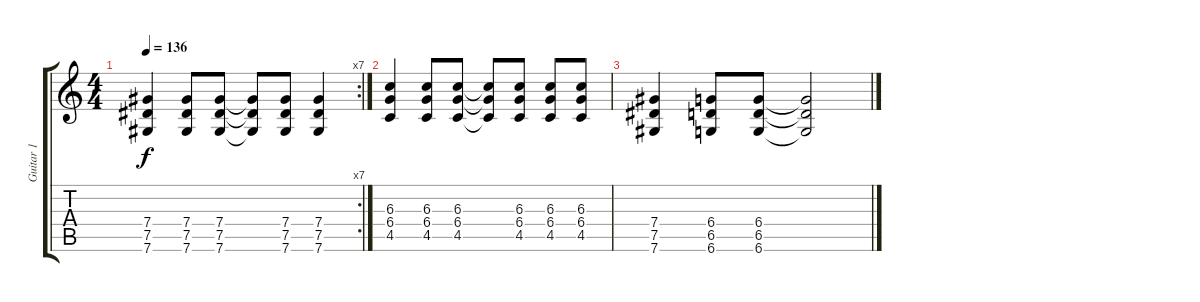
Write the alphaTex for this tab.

\track ("Guitar 1" "Guitar 1") {instrument distortionguitar}
\staff {score tabs}
\tuning (Eb4 Bb3 Gb3 Db3 Ab2 Db2) {hide}
\rc 7
\ts (4 4)
\tempo 136
\clef g2
\ks c
(7.4 7.5 7.6).4{dy f} (7.4 7.5 7.6).8 (7.4 7.5 7.6).8 (7.4{t} 7.5{t} 7.6{t}).8 (7.4 7.5 7.6).8 (7.4 7.5 7.6).4 |
(6.3 6.4 4.5).4 (6.3 6.4 4.5).8 (6.3 6.4 4.5).8 (6.3{t} 6.4{t} 4.5{t}).8 (6.3 6.4 4.5).8 (6.3 6.4 4.5).8 (6.3 6.4 4.5).8 |
(7.4 7.5 7.6).4 (6.4 6.5 6.6).8 (6.4 6.5 6.6).8 (6.4{t} 6.5{t} 6.6{t}).2
